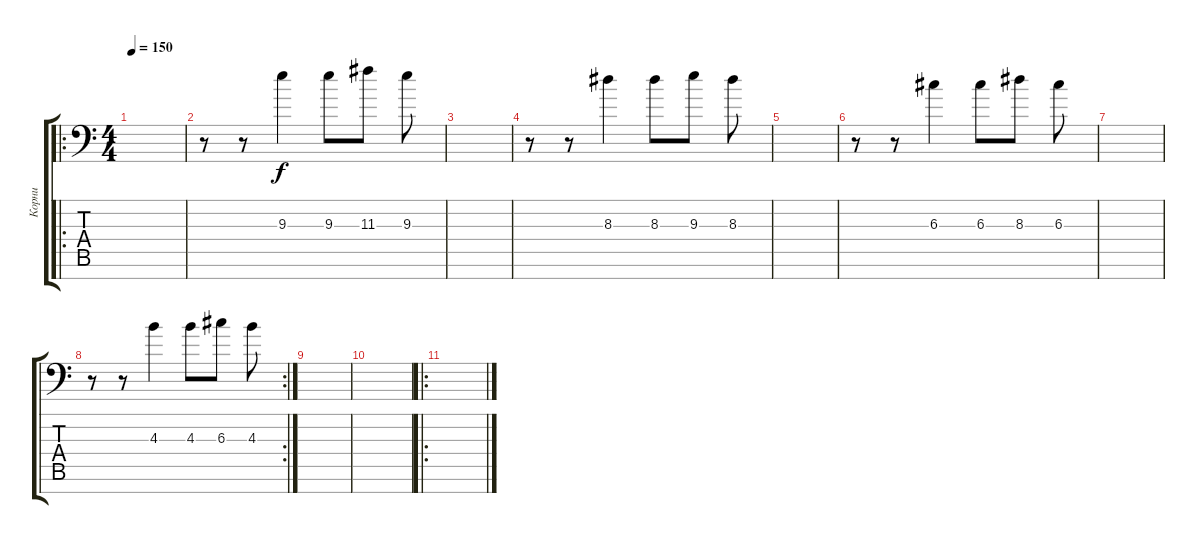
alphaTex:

\track ("Корни" "Корни") {instrument distortionguitar}
\staff {score tabs}
\tuning (E4 B3 G3 D3 A2 E2 C-1) {hide}
\ro
\ts (4 4)
\tempo 150
\clef f4
\ks c
|
r.8 r.8 9.3.4 9.3.8 11.3.8 9.3.8 |
|
r.8 r.8 8.3.4 8.3.8 9.3.8 8.3.8 |
|
r.8 r.8 6.3.4 6.3.8 8.3.8 6.3.8 |
|
\rc 2
r.8 r.8 4.3.4 4.3.8 6.3.8 4.3.8 |
|
|
\ro
